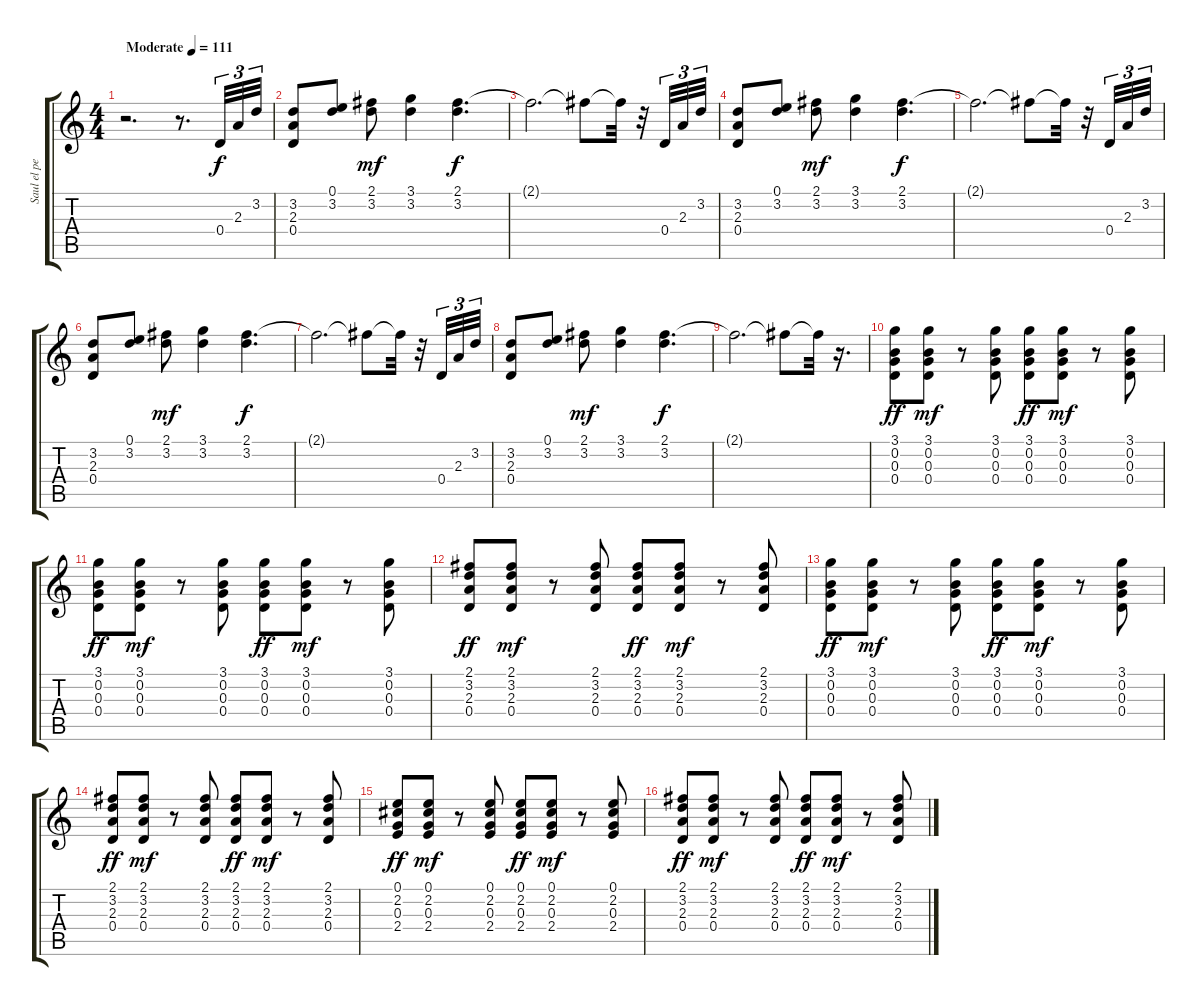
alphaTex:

\track ("Saul el pejefan" "Saul el pe") {instrument acousticguitarsteel}
\staff {score tabs}
\tuning (E4 B3 G3 D3 A2 E2) {hide}
\ts (4 4)
\tempo (111 "Moderate")
\clef g2
\ks c
r.2{d dy f instrument acousticguitarsteel} r.8{d} 0.4.32{tu (3 2)} 2.3.32{tu (3 2)} 3.2.32{tu (3 2)} |
(3.2 2.3 0.4).8 (0.1 3.2).8 (2.1 3.2).8{dy mf} (3.1 3.2).4 (2.1 3.2).4{d dy f} |
2.1{t}.2{d} 2.1{t}.8 2.1{t}.32 r.32 0.4.32{tu (3 2)} 2.3.32{tu (3 2)} 3.2.32{tu (3 2)} |
(3.2 2.3 0.4).8 (0.1 3.2).8 (2.1 3.2).8{dy mf} (3.1 3.2).4 (2.1 3.2).4{d dy f} |
2.1{t}.2{d} 2.1{t}.8 2.1{t}.32 r.32 0.4.32{tu (3 2)} 2.3.32{tu (3 2)} 3.2.32{tu (3 2)} |
(3.2 2.3 0.4).8 (0.1 3.2).8 (2.1 3.2).8{dy mf} (3.1 3.2).4 (2.1 3.2).4{d dy f} |
2.1{t}.2{d} 2.1{t}.8 2.1{t}.32 r.32 0.4.32{tu (3 2)} 2.3.32{tu (3 2)} 3.2.32{tu (3 2)} |
(3.2 2.3 0.4).8 (0.1 3.2).8 (2.1 3.2).8{dy mf} (3.1 3.2).4 (2.1 3.2).4{d dy f} |
2.1{t}.2{d} 2.1{t}.8 2.1{t}.32 r.16{d} |
(3.1 0.2 0.3 0.4).8{dy ff volume 9} (3.1 0.2 0.3 0.4).8{dy mf} r.8 (3.1 0.2 0.3 0.4).8 (3.1 0.2 0.3 0.4).8{dy ff} (3.1 0.2 0.3 0.4).8{dy mf} r.8 (3.1 0.2 0.3 0.4).8 |
(3.1 0.2 0.3 0.4).8{dy ff} (3.1 0.2 0.3 0.4).8{dy mf} r.8 (3.1 0.2 0.3 0.4).8 (3.1 0.2 0.3 0.4).8{dy ff} (3.1 0.2 0.3 0.4).8{dy mf} r.8 (3.1 0.2 0.3 0.4).8 |
(2.1 3.2 2.3 0.4).8{dy ff} (2.1 3.2 2.3 0.4).8{dy mf} r.8 (2.1 3.2 2.3 0.4).8 (2.1 3.2 2.3 0.4).8{dy ff} (2.1 3.2 2.3 0.4).8{dy mf} r.8 (2.1 3.2 2.3 0.4).8 |
(3.1 0.2 0.3 0.4).8{dy ff} (3.1 0.2 0.3 0.4).8{dy mf} r.8 (3.1 0.2 0.3 0.4).8 (3.1 0.2 0.3 0.4).8{dy ff} (3.1 0.2 0.3 0.4).8{dy mf} r.8 (3.1 0.2 0.3 0.4).8 |
(2.1 3.2 2.3 0.4).8{dy ff} (2.1 3.2 2.3 0.4).8{dy mf} r.8 (2.1 3.2 2.3 0.4).8 (2.1 3.2 2.3 0.4).8{dy ff} (2.1 3.2 2.3 0.4).8{dy mf} r.8 (2.1 3.2 2.3 0.4).8 |
(0.1 2.2 0.3 2.4).8{dy ff} (0.1 2.2 0.3 2.4).8{dy mf} r.8 (0.1 2.2 0.3 2.4).8 (0.1 2.2 0.3 2.4).8{dy ff} (0.1 2.2 0.3 2.4).8{dy mf} r.8 (0.1 2.2 0.3 2.4).8 |
(2.1 3.2 2.3 0.4).8{dy ff} (2.1 3.2 2.3 0.4).8{dy mf} r.8 (2.1 3.2 2.3 0.4).8 (2.1 3.2 2.3 0.4).8{dy ff} (2.1 3.2 2.3 0.4).8{dy mf} r.8 (2.1 3.2 2.3 0.4).8
